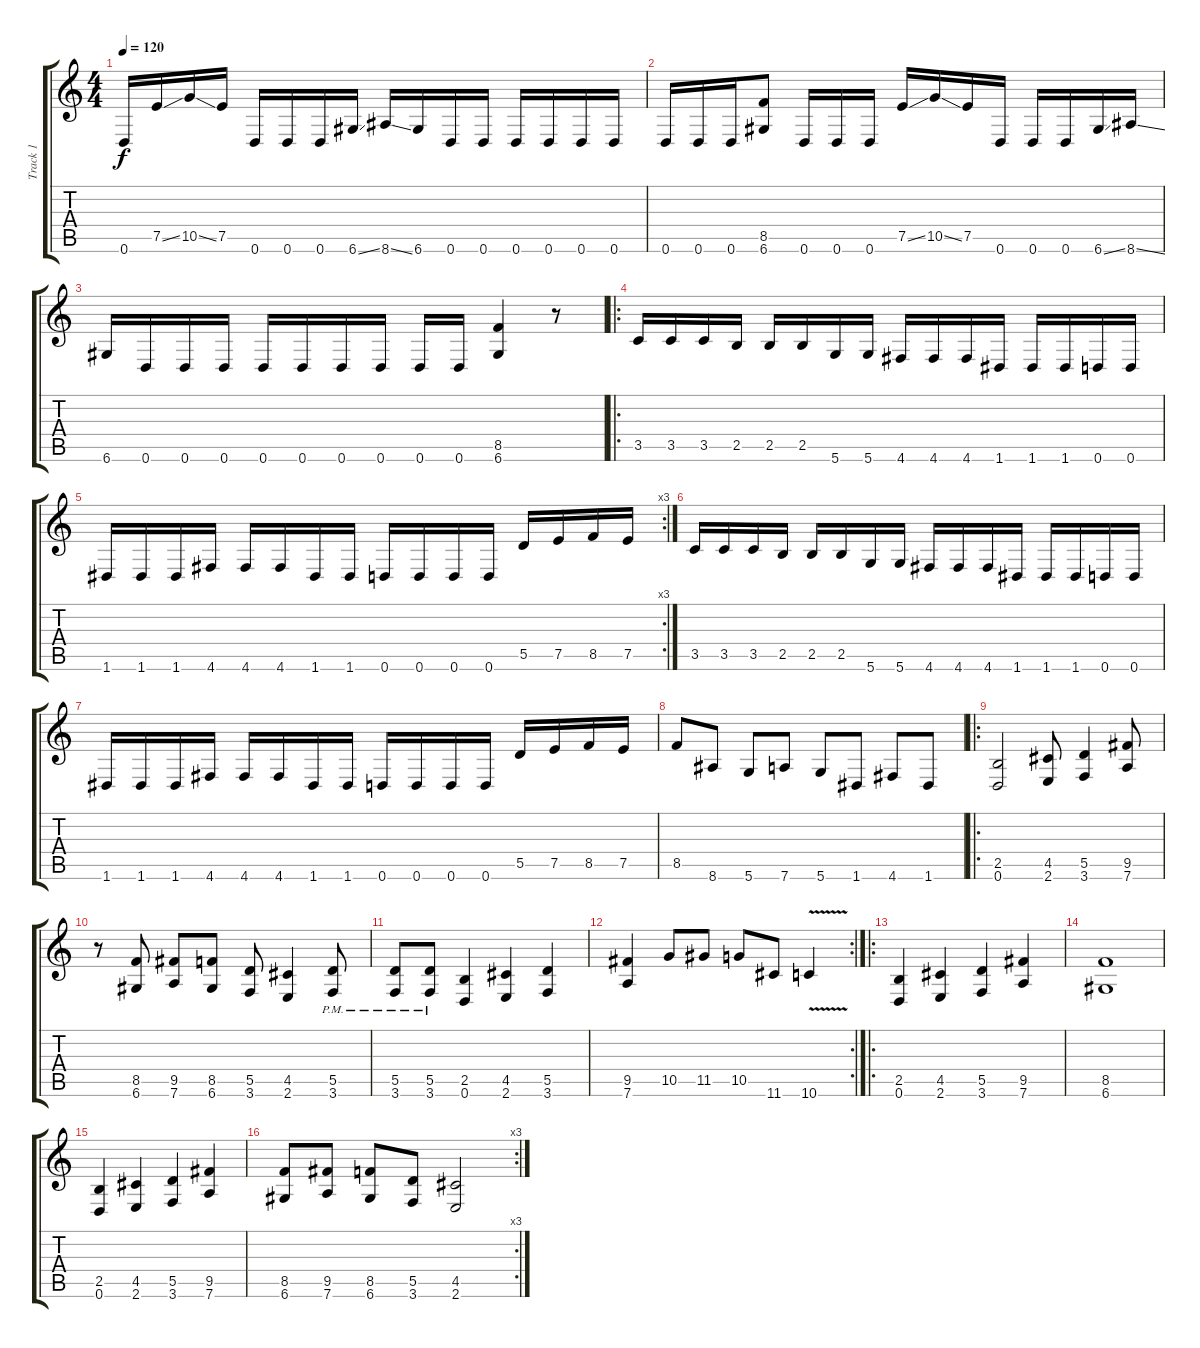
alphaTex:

\track ("Track 1" "Track 1") {instrument overdrivenguitar}
\staff {score tabs}
\tuning (E4 B3 G3 D3 A2 D2) {hide}
\ts (4 4)
\tempo 120
\clef g2
\ks c
0.6.16{dy f} 7.5{ss}.16 10.5{ss}.16 7.5.16 0.6.16 0.6.16 0.6.16 6.6{ss}.16 8.6{ss}.16 6.6.16 0.6.16 0.6.16 0.6.16 0.6.16 0.6.16 0.6.16 |
0.6.16 0.6.16 0.6.16 (8.5 6.6).8 0.6.16 0.6.16 0.6.16 7.5{ss}.16 10.5{ss}.16 7.5.16 0.6.16 0.6.16 0.6.16 6.6{ss}.16 8.6{ss}.16 |
6.6.16 0.6.16 0.6.16 0.6.16 0.6.16 0.6.16 0.6.16 0.6.16 0.6.16 0.6.16 (8.5 6.6).4 r.8 |
\ro
3.5.16 3.5.16 3.5.16 2.5.16 2.5.16 2.5.16 5.6.16 5.6.16 4.6.16 4.6.16 4.6.16 1.6.16 1.6.16 1.6.16 0.6.16 0.6.16 |
\rc 3
1.6.16 1.6.16 1.6.16 4.6.16 4.6.16 4.6.16 1.6.16 1.6.16 0.6.16 0.6.16 0.6.16 0.6.16 5.5.16 7.5.16 8.5.16 7.5.16 |
3.5.16 3.5.16 3.5.16 2.5.16 2.5.16 2.5.16 5.6.16 5.6.16 4.6.16 4.6.16 4.6.16 1.6.16 1.6.16 1.6.16 0.6.16 0.6.16 |
1.6.16 1.6.16 1.6.16 4.6.16 4.6.16 4.6.16 1.6.16 1.6.16 0.6.16 0.6.16 0.6.16 0.6.16 5.5.16 7.5.16 8.5.16 7.5.16 |
8.5.8 8.6.8 5.6.8 7.6.8 5.6.8 1.6.8 4.6.8 1.6.8 |
\ro
(2.5 0.6).2 (4.5 2.6).8 (5.5 3.6).4 (9.5 7.6).8 |
r.8 (8.5 6.6).8 (9.5 7.6).8 (8.5 6.6).8 (5.5 3.6).8 (4.5 2.6).4 (5.5{pm} 3.6{pm}).8 |
(5.5{pm} 3.6{pm}).8 (5.5{pm} 3.6{pm}).8 (2.5 0.6).4 (4.5 2.6).4 (5.5 3.6).4 |
\rc 2
(9.5 7.6).4 10.5.8 11.5.8 10.5.8 11.6.8 10.6{v}.4 |
\ro
(2.5 0.6).4 (4.5 2.6).4 (5.5 3.6).4 (9.5 7.6).4 |
(8.5 6.6).1 |
(2.5 0.6).4 (4.5 2.6).4 (5.5 3.6).4 (9.5 7.6).4 |
\rc 3
(8.5 6.6).8 (9.5 7.6).8 (8.5 6.6).8 (5.5 3.6).8 (4.5 2.6).2
